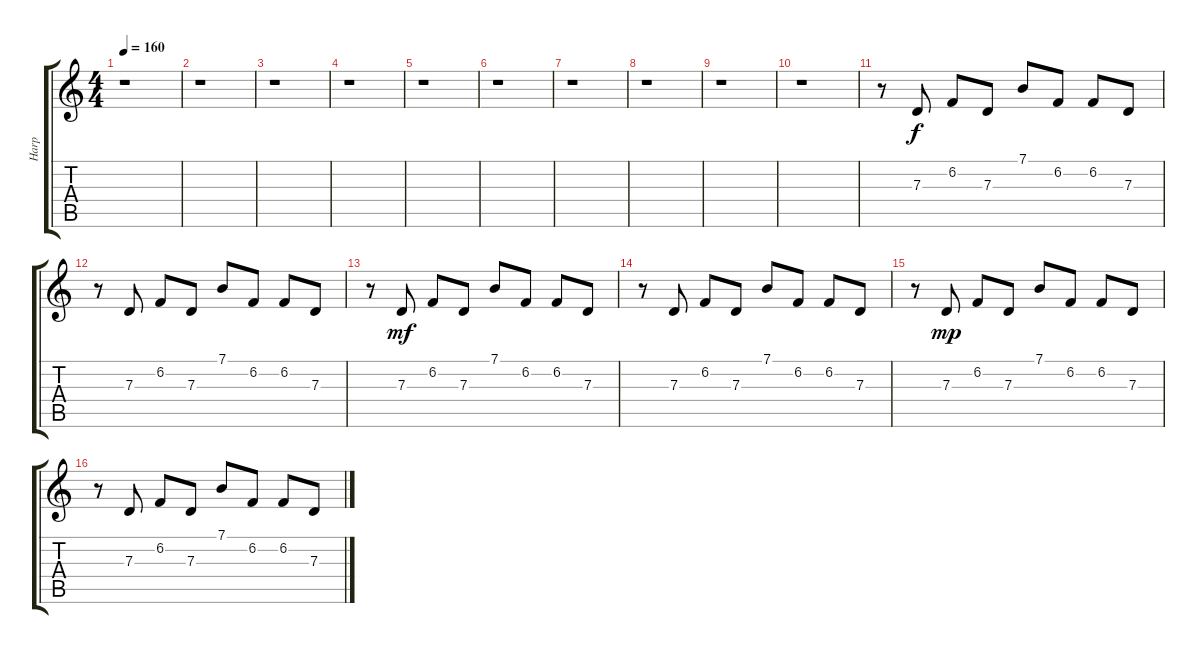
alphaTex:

\track ("Harp" "Harp") {instrument orchestralharp}
\staff {score tabs}
\tuning (E4 B3 G3 D3 A2 E2) {hide}
\ts (4 4)
\tempo 160
\clef g2
\ks c
r.1{dy mp} |
r.1 |
r.1 |
r.1 |
r.1 |
r.1 |
r.1 |
r.1 |
r.1 |
r.1 |
r.8 7.3.8{dy f} 6.2.8 7.3.8 7.1.8 6.2.8 6.2.8 7.3.8 |
r.8 7.3.8 6.2.8 7.3.8 7.1.8 6.2.8 6.2.8 7.3.8 |
r.8 7.3.8{dy mf} 6.2.8 7.3.8 7.1.8 6.2.8 6.2.8 7.3.8 |
r.8 7.3.8 6.2.8 7.3.8 7.1.8 6.2.8 6.2.8 7.3.8 |
r.8 7.3.8{dy mp} 6.2.8 7.3.8 7.1.8 6.2.8 6.2.8 7.3.8 |
r.8 7.3.8 6.2.8 7.3.8 7.1.8 6.2.8 6.2.8 7.3.8
